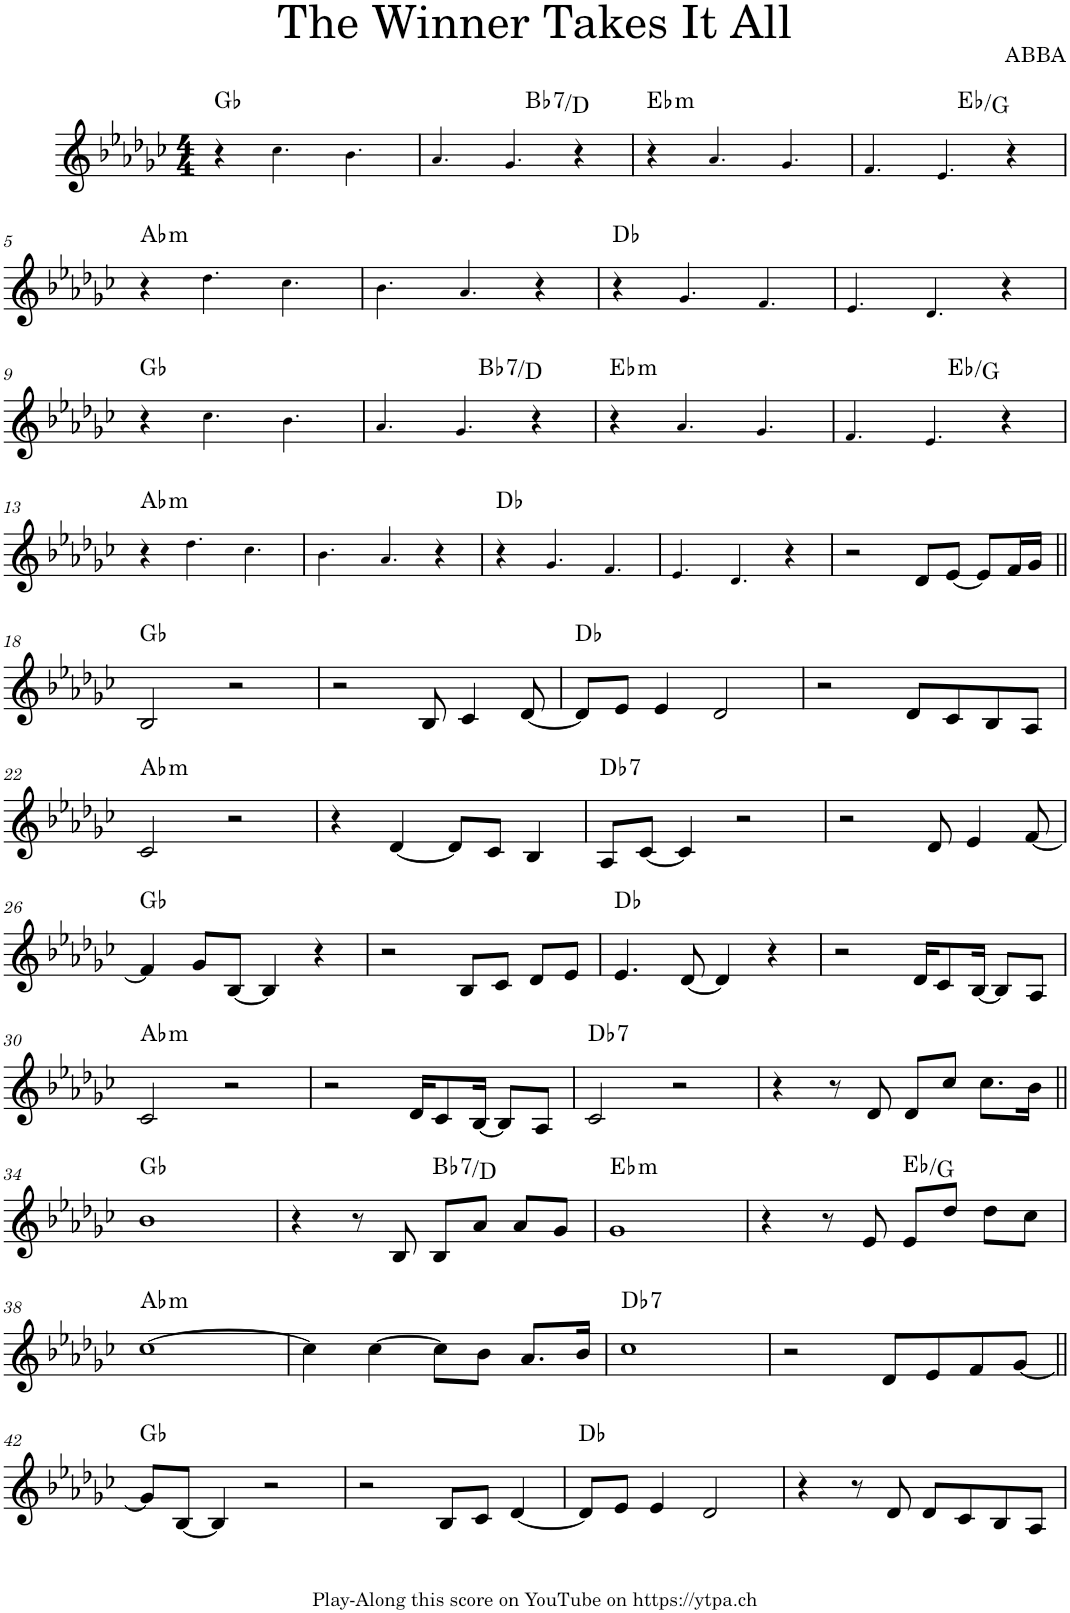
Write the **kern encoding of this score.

**kern	**harte
*part1	*part1
*staff1	*
*I"Piano	*
*I'Pno.	*
*clefG2	*
*k[b-e-a-d-g-c-]	*
*M4/4	*
=1	=1
4r	Gb:maj
4.cc-!\	.
4.b-!\	.
=2	=2
*^	*
4.a-!/	2ryy	.
4.g-!/	.	.
!	!	!LO:H:kt=7
.	2ryy	Bb:7/3
4r	.	.
=3	=3	=3
!	!	!LO:H:kt=m
*v	*v	*
4r	Eb:min
4.a-!/	.
4.g-!/	.
=4	=4
*^	*
4.f!/	2ryy	.
4.e-!/	.	.
.	2ryy	Eb:maj/3
4r	.	.
!!LO:LB:g=z	!!
=5	=5	=5
!	!	!LO:H:kt=m
*v	*v	*
4r	Ab:min
4.dd-!\	.
4.cc-!\	.
=6	=6
4.b-!\	.
4.a-!/	.
4r	.
=7	=7
4r	Db:maj
!	!LO:H:kt=N.C.
4.g-!/	N
4.f!/	.
=8	=8
4.e-!/	.
4.d-!/	.
4r	.
!!LO:LB:g=z
=9	=9
4r	Gb:maj
4.cc-!\	.
4.b-!\	.
=10	=10
*^	*
4.a-!/	2ryy	.
4.g-!/	.	.
!	!	!LO:H:kt=7
.	2ryy	Bb:7/3
4r	.	.
=11	=11	=11
!	!	!LO:H:kt=m
*v	*v	*
4r	Eb:min
4.a-!/	.
4.g-!/	.
=12	=12
*^	*
4.f!/	2ryy	.
4.e-!/	.	.
.	2ryy	Eb:maj/3
4r	.	.
!!LO:LB:g=z	!!
=13	=13	=13
!	!	!LO:H:kt=m
*v	*v	*
4r	Ab:min
4.dd-!\	.
4.cc-!\	.
=14	=14
4.b-!\	.
4.a-!/	.
4r	.
=15	=15
4r	Db:maj
4.g-!/	.
4.f!/	.
=16	=16
4.e-!/	.
4.d-!/	.
4r	.
=17	=17
2r	.
8d-/L	.
[8e-/J	.
8e-/L]	.
16f/L	.
16g-/JJ	.
!!LO:LB:g=z
=18||	=18||
2B-/	Gb:maj
2r	.
=19	=19
2r	.
8B-/	.
4c-/	.
[8d-/	.
=20	=20
8d-/L]	Db:maj
8e-/J	.
4e-/	.
2d-/	.
=21	=21
2r	.
8d-/L	.
8c-/	.
8B-/	.
8A-/J	.
!!LO:LB:g=z
=22	=22
!	!LO:H:kt=m
2c-/	Ab:min
2r	.
=23	=23
4r	.
[4d-/	.
8d-/L]	.
8c-/J	.
4B-/	.
=24	=24
!	!LO:H:kt=7
8A-/L	Db:7
[8c-/J	.
4c-/]	.
2r	.
=25	=25
2r	.
8d-/	.
4e-/	.
[8f/	.
!!LO:LB:g=z
=26	=26
4f/]	Gb:maj
8g-/L	.
[8B-/J	.
4B-/]	.
4r	.
=27	=27
2r	.
8B-/L	.
8c-/J	.
8d-/L	.
8e-/J	.
=28	=28
4.e-/	Db:maj
[8d-/	.
4d-/]	.
4r	.
=29	=29
2r	.
16d-/KL	.
8c-/	.
[16B-/Jk	.
8B-/L]	.
8A-/J	.
!!LO:LB:g=z
=30	=30
!	!LO:H:kt=m
2c-/	Ab:min
2r	.
=31	=31
2r	.
16d-/KL	.
8c-/	.
[16B-/Jk	.
8B-/L]	.
8A-/J	.
=32	=32
!	!LO:H:kt=7
2c-/	Db:7
2r	.
=33	=33
4r	.
8r	.
8d-/	.
8d-/L	.
8cc-/J	.
8.cc-\L	.
16b-\Jk	.
!!LO:LB:g=z
=34||	=34||
1b-	Gb:maj
=35	=35
4r	.
8r	.
8B-/	.
!	!LO:H:kt=7
8B-/L	Bb:7/3
8a-/J	.
8a-/L	.
8g-/J	.
=36	=36
!	!LO:H:kt=m
1g-	Eb:min
=37	=37
4r	.
8r	.
8e-/	.
8e-/L	Eb:maj/3
8dd-/J	.
8dd-\L	.
8cc-\J	.
!!LO:LB:g=z
=38	=38
!	!LO:H:kt=m
[1cc-	Ab:min
=39	=39
4cc-\]	.
[4cc-\	.
8cc-\L]	.
8b-\J	.
8.a-/L	.
16b-/Jk	.
=40	=40
!	!LO:H:kt=7
1cc-	Db:7
=41	=41
2r	.
8d-/L	.
8e-/	.
8f/	.
[8g-/J	.
!!LO:LB:g=z
=42||	=42||
8g-/L]	Gb:maj
[8B-/J	.
4B-/]	.
2r	.
=43	=43
2r	.
8B-/L	.
8c-/J	.
[4d-/	.
=44	=44
8d-/L]	Db:maj
8e-/J	.
4e-/	.
2d-/	.
=45	=45
4r	.
8r	.
8d-/	.
8d-/L	.
8c-/	.
8B-/	.
8A-/J	.
=	=
*-	*-
